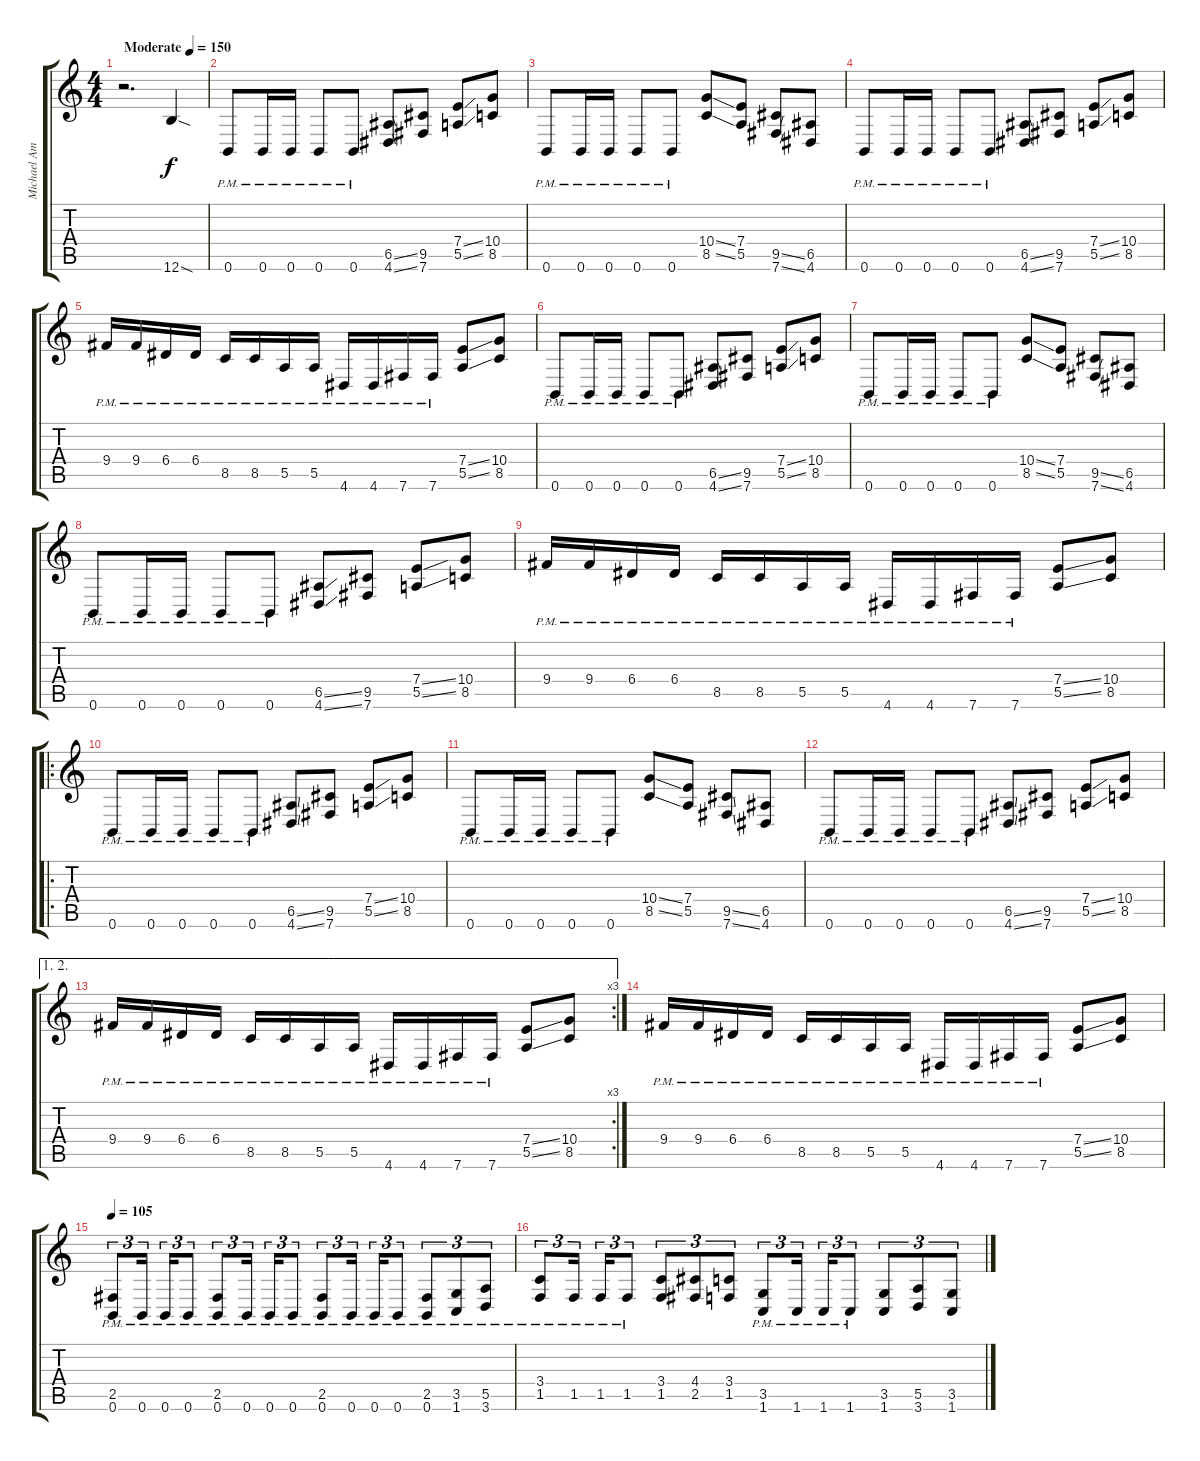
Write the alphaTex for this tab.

\track ("Michael Ammot (Rhythm)" "Michael Am") {instrument distortionguitar}
\staff {score tabs}
\tuning (B3 Gb3 D3 A2 E2 B1) {hide}
\ts (4 4)
\tempo (150 "Moderate")
\clef g2
\ks c
r.2{d dy f instrument distortionguitar} 12.6{sod}.4 |
0.6{pm}.8 0.6{pm}.16 0.6{pm}.16 0.6{pm}.8 0.6{pm}.8 (6.5{ss} 4.6{ss}).8 (9.5 7.6).8 (7.4{ss} 5.5{ss}).8 (10.4 8.5).8 |
0.6{pm}.8 0.6{pm}.16 0.6{pm}.16 0.6{pm}.8 0.6{pm}.8 (10.4{ss} 8.5{ss}).8 (7.4 5.5).8 (9.5{ss} 7.6{ss}).8 (6.5 4.6).8 |
0.6{pm}.8 0.6{pm}.16 0.6{pm}.16 0.6{pm}.8 0.6{pm}.8 (6.5{ss} 4.6{ss}).8 (9.5 7.6).8 (7.4{ss} 5.5{ss}).8 (10.4 8.5).8 |
9.4{pm}.16 9.4{pm}.16 6.4{pm}.16 6.4{pm}.16 8.5{pm}.16 8.5{pm}.16 5.5{pm}.16 5.5{pm}.16 4.6{pm}.16 4.6{pm}.16 7.6{pm}.16 7.6{pm}.16 (7.4{ss} 5.5{ss}).8 (10.4 8.5).8 |
0.6{pm}.8 0.6{pm}.16 0.6{pm}.16 0.6{pm}.8 0.6{pm}.8 (6.5{ss} 4.6{ss}).8 (9.5 7.6).8 (7.4{ss} 5.5{ss}).8 (10.4 8.5).8 |
0.6{pm}.8 0.6{pm}.16 0.6{pm}.16 0.6{pm}.8 0.6{pm}.8 (10.4{ss} 8.5{ss}).8 (7.4 5.5).8 (9.5{ss} 7.6{ss}).8 (6.5 4.6).8 |
0.6{pm}.8 0.6{pm}.16 0.6{pm}.16 0.6{pm}.8 0.6{pm}.8 (6.5{ss} 4.6{ss}).8 (9.5 7.6).8 (7.4{ss} 5.5{ss}).8 (10.4 8.5).8 |
9.4{pm}.16 9.4{pm}.16 6.4{pm}.16 6.4{pm}.16 8.5{pm}.16 8.5{pm}.16 5.5{pm}.16 5.5{pm}.16 4.6{pm}.16 4.6{pm}.16 7.6{pm}.16 7.6{pm}.16 (7.4{ss} 5.5{ss}).8 (10.4 8.5).8 |
\ro
0.6{pm}.8 0.6{pm}.16 0.6{pm}.16 0.6{pm}.8 0.6{pm}.8 (6.5{ss} 4.6{ss}).8 (9.5 7.6).8 (7.4{ss} 5.5{ss}).8 (10.4 8.5).8 |
0.6{pm}.8 0.6{pm}.16 0.6{pm}.16 0.6{pm}.8 0.6{pm}.8 (10.4{ss} 8.5{ss}).8 (7.4 5.5).8 (9.5{ss} 7.6{ss}).8 (6.5 4.6).8 |
0.6{pm}.8 0.6{pm}.16 0.6{pm}.16 0.6{pm}.8 0.6{pm}.8 (6.5{ss} 4.6{ss}).8 (9.5 7.6).8 (7.4{ss} 5.5{ss}).8 (10.4 8.5).8 |
\ae (1 2)
\rc 3
9.4{pm}.16 9.4{pm}.16 6.4{pm}.16 6.4{pm}.16 8.5{pm}.16 8.5{pm}.16 5.5{pm}.16 5.5{pm}.16 4.6{pm}.16 4.6{pm}.16 7.6{pm}.16 7.6{pm}.16 (7.4{ss} 5.5{ss}).8 (10.4 8.5).8 |
9.4{pm}.16 9.4{pm}.16 6.4{pm}.16 6.4{pm}.16 8.5{pm}.16 8.5{pm}.16 5.5{pm}.16 5.5{pm}.16 4.6{pm}.16 4.6{pm}.16 7.6{pm}.16 7.6{pm}.16 (7.4{ss} 5.5{ss}).8 (10.4 8.5).8 |
\tempo 105
(2.5{pm} 0.6{pm}).8{tu (3 2)} 0.6{pm}.16{tu (3 2) beam splitsecondary} 0.6{pm}.16{tu (3 2)} 0.6{pm}.8{tu (3 2)} (2.5{pm} 0.6{pm}).8{tu (3 2)} 0.6{pm}.16{tu (3 2) beam splitsecondary} 0.6{pm}.16{tu (3 2)} 0.6{pm}.8{tu (3 2)} (2.5{pm} 0.6{pm}).8{tu (3 2)} 0.6{pm}.16{tu (3 2) beam splitsecondary} 0.6{pm}.16{tu (3 2)} 0.6{pm}.8{tu (3 2)} (2.5{pm} 0.6{pm}).8{tu (3 2)} (3.5{pm} 1.6{pm}).8{tu (3 2)} (5.5{pm} 3.6{pm}).8{tu (3 2)} |
(3.4{pm} 1.5{pm}).8{tu (3 2)} 1.5{pm}.16{tu (3 2) beam splitsecondary} 1.5{pm}.16{tu (3 2)} 1.5{pm}.8{tu (3 2)} (3.4 1.5).8{tu (3 2)} (4.4 2.5).8{tu (3 2)} (3.4 1.5).8{tu (3 2)} (3.5{pm} 1.6{pm}).8{tu (3 2)} 1.6{pm}.16{tu (3 2) beam splitsecondary} 1.6{pm}.16{tu (3 2)} 1.6{pm}.8{tu (3 2)} (3.5 1.6).8{tu (3 2)} (5.5 3.6).8{tu (3 2)} (3.5 1.6).8{tu (3 2)}
